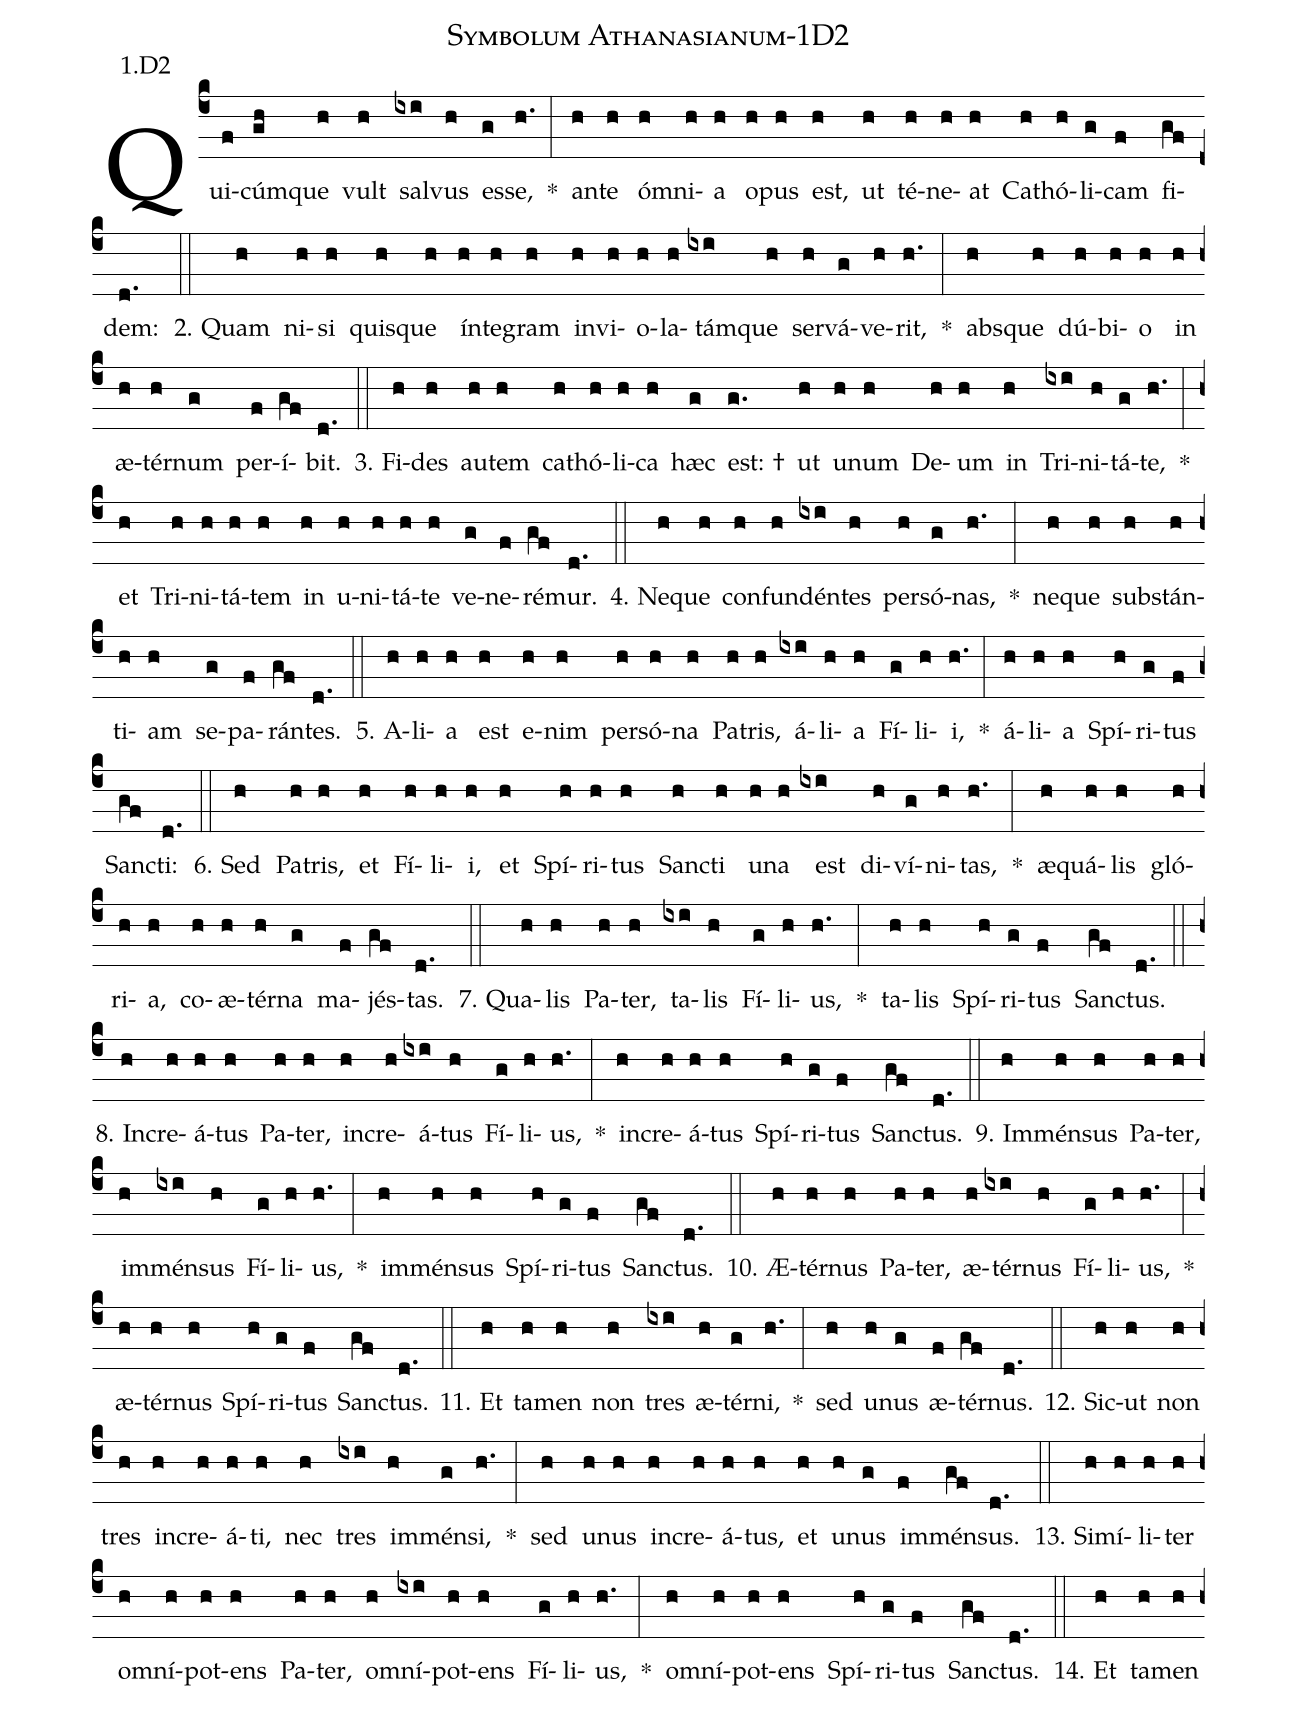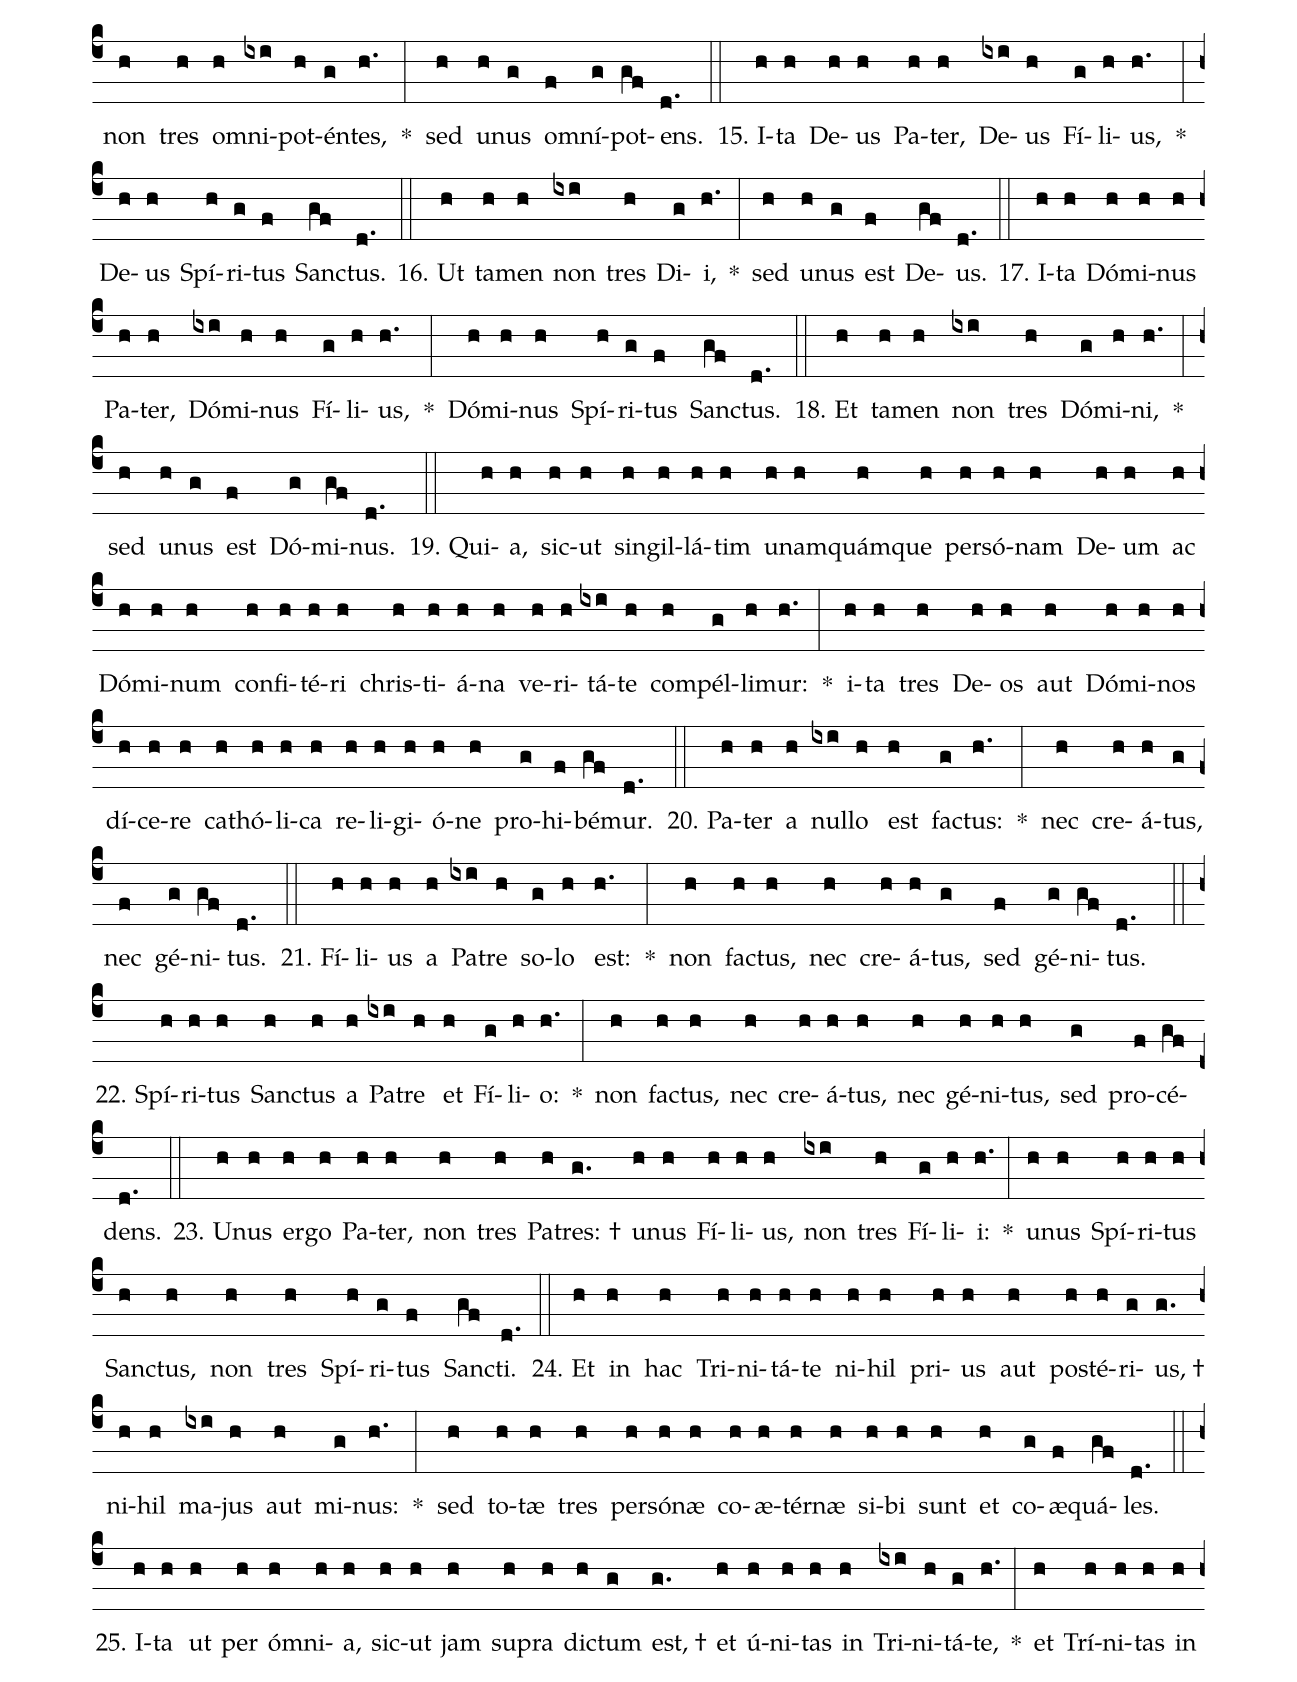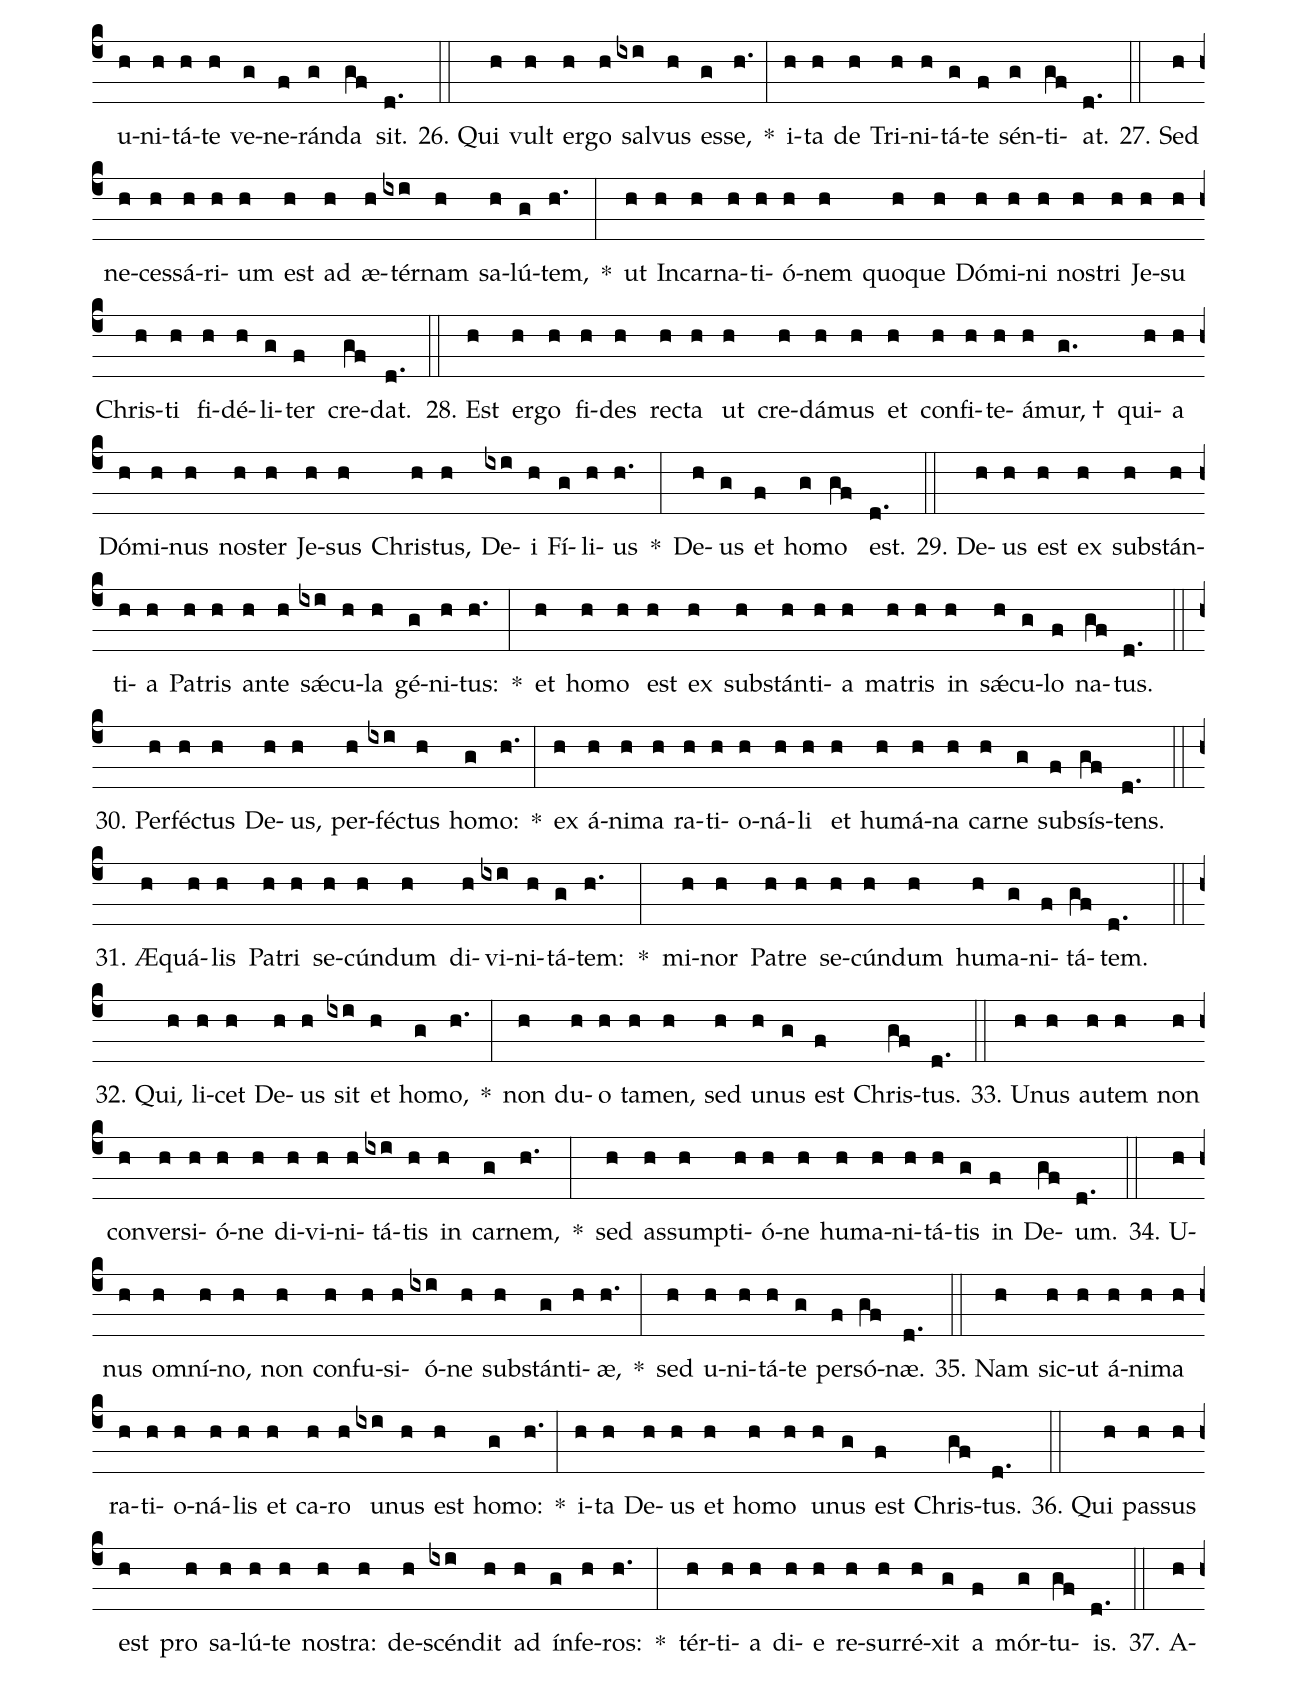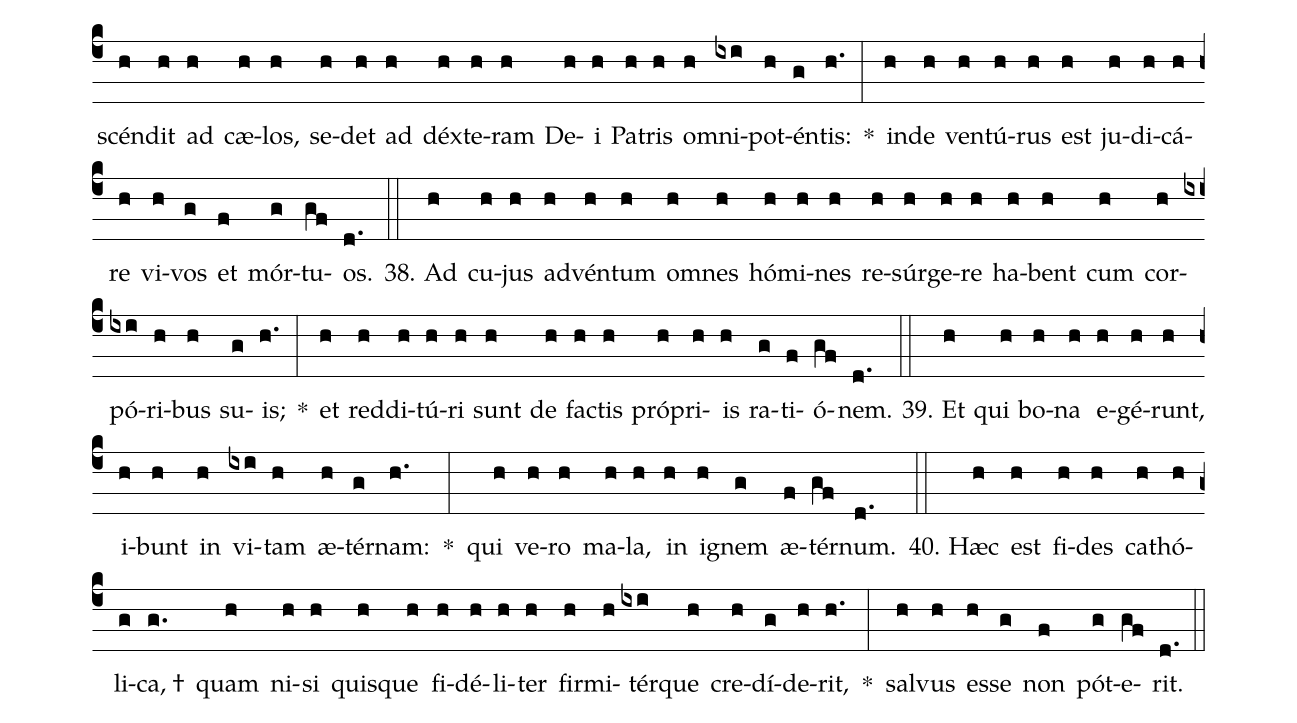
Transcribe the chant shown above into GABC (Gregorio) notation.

name: Symbolum Athanasianum-1D2;
annotation: 1.D2;
%%
(c4)Qui(f)cúm(gh)que(h) vult(h) sal(ixi)vus(h) es(g)se,(h.) *(:) an(h)te(h) óm(h)ni(h)a(h) o(h)pus(h) est,(h) ut(h) té(h)ne(h)at(h) Ca(h)thó(h)li(g)cam(f) fi(gf)dem:(d.) (::)
2. Quam(h) ni(h)si(h) quis(h)que(h) ín(h)te(h)gram(h) in(h)vi(h)o(h)la(h)tám(ixi)que(h) ser(h)vá(g)ve(h)rit,(h.) *(:) abs(h)que(h) dú(h)bi(h)o(h) in(h) æ(h)tér(h)num(g) per(f)í(gf)bit.(d.) (::)
3. Fi(h)des(h) au(h)tem(h) ca(h)thó(h)li(h)ca(h) hæc(g) est: †(g.) ut(h) u(h)num(h) De(h)um(h) in(h) Tri(ixi)ni(h)tá(g)te,(h.) *(:) et(h) Tri(h)ni(h)tá(h)tem(h) in(h) u(h)ni(h)tá(h)te(h) ve(g)ne(f)ré(gf)mur.(d.) (::)
4. Ne(h)que(h) con(h)fun(h)dén(ixi)tes(h) per(h)só(g)nas,(h.) *(:) ne(h)que(h) sub(h)stán(h)ti(h)am(h) se(g)pa(f)rán(gf)tes.(d.) (::)
5. A(h)li(h)a(h) est(h) e(h)nim(h) per(h)só(h)na(h) Pa(h)tris,(h) á(ixi)li(h)a(h) Fí(g)li(h)i,(h.) *(:) á(h)li(h)a(h) Spí(h)ri(g)tus(f) Sanc(gf)ti:(d.) (::)
6. Sed(h) Pa(h)tris,(h) et(h) Fí(h)li(h)i,(h) et(h) Spí(h)ri(h)tus(h) Sanc(h)ti(h) u(h)na(h) est(ixi) di(h)ví(g)ni(h)tas,(h.) *(:) æ(h)quá(h)lis(h) gló(h)ri(h)a,(h) co(h)æ(h)tér(h)na(g) ma(f)jés(gf)tas.(d.) (::)
7. Qua(h)lis(h) Pa(h)ter,(h) ta(ixi)lis(h) Fí(g)li(h)us,(h.) *(:) ta(h)lis(h) Spí(h)ri(g)tus(f) Sanc(gf)tus.(d.) (::)
8. In(h)cre(h)á(h)tus(h) Pa(h)ter,(h) in(h)cre(h)á(ixi)tus(h) Fí(g)li(h)us,(h.) *(:) in(h)cre(h)á(h)tus(h) Spí(h)ri(g)tus(f) Sanc(gf)tus.(d.) (::)
9. Im(h)mén(h)sus(h) Pa(h)ter,(h) im(h)mén(ixi)sus(h) Fí(g)li(h)us,(h.) *(:) im(h)mén(h)sus(h) Spí(h)ri(g)tus(f) Sanc(gf)tus.(d.) (::)
10. Æ(h)tér(h)nus(h) Pa(h)ter,(h) æ(h)tér(ixi)nus(h) Fí(g)li(h)us,(h.) *(:) æ(h)tér(h)nus(h) Spí(h)ri(g)tus(f) Sanc(gf)tus.(d.) (::)
11. Et(h) ta(h)men(h) non(h) tres(ixi) æ(h)tér(g)ni,(h.) *(:) sed(h) u(h)nus(g) æ(f)tér(gf)nus.(d.) (::)
12. Sic(h)ut(h) non(h) tres(h) in(h)cre(h)á(h)ti,(h) nec(h) tres(ixi) im(h)mén(g)si,(h.) *(:) sed(h) u(h)nus(h) in(h)cre(h)á(h)tus,(h) et(h) u(h)nus(g) im(f)mén(gf)sus.(d.) (::)
13. Si(h)mí(h)li(h)ter(h) om(h)ní(h)pot(h)ens(h) Pa(h)ter,(h) om(h)ní(ixi)pot(h)ens(h) Fí(g)li(h)us,(h.) *(:) om(h)ní(h)pot(h)ens(h) Spí(h)ri(g)tus(f) Sanc(gf)tus.(d.) (::)
14. Et(h) ta(h)men(h) non(h) tres(h) om(h)ni(ixi)pot(h)én(g)tes,(h.) *(:) sed(h) u(h)nus(g) om(f)ní(g)pot(gf)ens.(d.) (::)
15. I(h)ta(h) De(h)us(h) Pa(h)ter,(h) De(ixi)us(h) Fí(g)li(h)us,(h.) *(:) De(h)us(h) Spí(h)ri(g)tus(f) Sanc(gf)tus.(d.) (::)
16. Ut(h) ta(h)men(h) non(ixi) tres(h) Di(g)i,(h.) *(:) sed(h) u(h)nus(g) est(f) De(gf)us.(d.) (::)
17. I(h)ta(h) Dó(h)mi(h)nus(h) Pa(h)ter,(h) Dó(ixi)mi(h)nus(h) Fí(g)li(h)us,(h.) *(:) Dó(h)mi(h)nus(h) Spí(h)ri(g)tus(f) Sanc(gf)tus.(d.) (::)
18. Et(h) ta(h)men(h) non(ixi) tres(h) Dó(g)mi(h)ni,(h.) *(:) sed(h) u(h)nus(g) est(f) Dó(g)mi(gf)nus.(d.) (::)
19. Qui(h)a,(h) sic(h)ut(h) sin(h)gil(h)lá(h)tim(h) u(h)nam(h)quám(h)que(h) per(h)só(h)nam(h) De(h)um(h) ac(h) Dó(h)mi(h)num(h) con(h)fi(h)té(h)ri(h) chris(h)ti(h)á(h)na(h) ve(h)ri(h)tá(ixi)te(h) com(h)pél(g)li(h)mur:(h.) *(:) i(h)ta(h) tres(h) De(h)os(h) aut(h) Dó(h)mi(h)nos(h) dí(h)ce(h)re(h) ca(h)thó(h)li(h)ca(h) re(h)li(h)gi(h)ó(h)ne(h) pro(g)hi(f)bé(gf)mur.(d.) (::)
20. Pa(h)ter(h) a(h) nul(ixi)lo(h) est(h) fac(g)tus:(h.) *(:) nec(h) cre(h)á(h)tus,(g) nec(f) gé(g)ni(gf)tus.(d.) (::)
21. Fí(h)li(h)us(h) a(h) Pa(ixi)tre(h) so(g)lo(h) est:(h.) *(:) non(h) fac(h)tus,(h) nec(h) cre(h)á(h)tus,(g) sed(f) gé(g)ni(gf)tus.(d.) (::)
22. Spí(h)ri(h)tus(h) Sanc(h)tus(h) a(h) Pa(ixi)tre(h) et(h) Fí(g)li(h)o:(h.) *(:) non(h) fac(h)tus,(h) nec(h) cre(h)á(h)tus,(h) nec(h) gé(h)ni(h)tus,(h) sed(g) pro(f)cé(gf)dens.(d.) (::)
23. U(h)nus(h) er(h)go(h) Pa(h)ter,(h) non(h) tres(h) Pa(h)tres: †(g.) u(h)nus(h) Fí(h)li(h)us,(h) non(ixi) tres(h) Fí(g)li(h)i:(h.) *(:) u(h)nus(h) Spí(h)ri(h)tus(h) Sanc(h)tus,(h) non(h) tres(h) Spí(h)ri(g)tus(f) Sanc(gf)ti.(d.) (::)
24. Et(h) in(h) hac(h) Tri(h)ni(h)tá(h)te(h) ni(h)hil(h) pri(h)us(h) aut(h) post(h)é(h)ri(g)us, †(g.) ni(h)hil(h) ma(ixi)jus(h) aut(h) mi(g)nus:(h.) *(:) sed(h) to(h)tæ(h) tres(h) per(h)só(h)næ(h) co(h)æ(h)tér(h)næ(h) si(h)bi(h) sunt(h) et(h) co(g)æ(f)quá(gf)les.(d.) (::)
25. I(h)ta(h) ut(h) per(h) óm(h)ni(h)a,(h) sic(h)ut(h) jam(h) su(h)pra(h) dic(h)tum(g) est, †(g.) et(h) ú(h)ni(h)tas(h) in(h) Tri(ixi)ni(h)tá(g)te,(h.) *(:) et(h) Trí(h)ni(h)tas(h) in(h) u(h)ni(h)tá(h)te(h) ve(g)ne(f)rán(g)da(gf) sit.(d.) (::)
26. Qui(h) vult(h) er(h)go(h) sal(ixi)vus(h) es(g)se,(h.) *(:) i(h)ta(h) de(h) Tri(h)ni(h)tá(g)te(f) sén(g)ti(gf)at.(d.) (::)
27. Sed(h) ne(h)ces(h)sá(h)ri(h)um(h) est(h) ad(h) æ(h)tér(ixi)nam(h) sa(h)lú(g)tem,(h.) *(:) ut(h) In(h)car(h)na(h)ti(h)ó(h)nem(h) quo(h)que(h) Dó(h)mi(h)ni(h) nos(h)tri(h) Je(h)su(h) Chris(h)ti(h) fi(h)dé(h)li(g)ter(f) cre(gf)dat.(d.) (::)
28. Est(h) er(h)go(h) fi(h)des(h) rec(h)ta(h) ut(h) cre(h)dá(h)mus(h) et(h) con(h)fi(h)te(h)á(h)mur, †(g.) qui(h)a(h) Dó(h)mi(h)nus(h) nos(h)ter(h) Je(h)sus(h) Chris(h)tus,(h) De(ixi)i(h) Fí(g)li(h)us(h.) *(:) De(h)us(g) et(f) ho(g)mo(gf) est.(d.) (::)
29. De(h)us(h) est(h) ex(h) sub(h)stán(h)ti(h)a(h) Pa(h)tris(h) an(h)te(h) sǽ(ixi)cu(h)la(h) gé(g)ni(h)tus:(h.) *(:) et(h) ho(h)mo(h) est(h) ex(h) sub(h)stán(h)ti(h)a(h) ma(h)tris(h) in(h) sǽ(h)cu(g)lo(f) na(gf)tus.(d.) (::)
30. Per(h)féc(h)tus(h) De(h)us,(h) per(h)féc(ixi)tus(h) ho(g)mo:(h.) *(:) ex(h) á(h)ni(h)ma(h) ra(h)ti(h)o(h)ná(h)li(h) et(h) hu(h)má(h)na(h) car(h)ne(g) sub(f)sís(gf)tens.(d.) (::)
31. Æ(h)quá(h)lis(h) Pa(h)tri(h) se(h)cún(h)dum(h) di(h)vi(ixi)ni(h)tá(g)tem:(h.) *(:) mi(h)nor(h) Pa(h)tre(h) se(h)cún(h)dum(h) hu(h)ma(g)ni(f)tá(gf)tem.(d.) (::)
32. Qui,(h) li(h)cet(h) De(h)us(h) sit(ixi) et(h) ho(g)mo,(h.) *(:) non(h) du(h)o(h) ta(h)men,(h) sed(h) u(h)nus(g) est(f) Chris(gf)tus.(d.) (::)
33. U(h)nus(h) au(h)tem(h) non(h) con(h)ver(h)si(h)ó(h)ne(h) di(h)vi(h)ni(h)tá(ixi)tis(h) in(h) car(g)nem,(h.) *(:) sed(h) as(h)sump(h)ti(h)ó(h)ne(h) hu(h)ma(h)ni(h)tá(h)tis(g) in(f) De(gf)um.(d.) (::)
34. U(h)nus(h) om(h)ní(h)no,(h) non(h) con(h)fu(h)si(h)ó(ixi)ne(h) sub(h)stán(g)ti(h)æ,(h.) *(:) sed(h) u(h)ni(h)tá(h)te(g) per(f)só(gf)næ.(d.) (::)
35. Nam(h) sic(h)ut(h) á(h)ni(h)ma(h) ra(h)ti(h)o(h)ná(h)lis(h) et(h) ca(h)ro(h) u(ixi)nus(h) est(h) ho(g)mo:(h.) *(:) i(h)ta(h) De(h)us(h) et(h) ho(h)mo(h) u(h)nus(g) est(f) Chris(gf)tus.(d.) (::)
36. Qui(h) pas(h)sus(h) est(h) pro(h) sa(h)lú(h)te(h) nos(h)tra:(h) de(h)scén(ixi)dit(h) ad(h) ín(g)fe(h)ros:(h.) *(:) tér(h)ti(h)a(h) di(h)e(h) re(h)sur(h)ré(h)xit(g) a(f) mór(g)tu(gf)is.(d.) (::)
37. A(h)scén(h)dit(h) ad(h) cæ(h)los,(h) se(h)det(h) ad(h) déx(h)te(h)ram(h) De(h)i(h) Pa(h)tris(h) om(h)ni(ixi)pot(h)én(g)tis:(h.) *(:) in(h)de(h) ven(h)tú(h)rus(h) est(h) ju(h)di(h)cá(h)re(h) vi(h)vos(g) et(f) mór(g)tu(gf)os.(d.) (::)
38. Ad(h) cu(h)jus(h) ad(h)vén(h)tum(h) om(h)nes(h) hó(h)mi(h)nes(h) re(h)súr(h)ge(h)re(h) ha(h)bent(h) cum(h) cor(h)pó(ixi)ri(h)bus(h) su(g)is;(h.) *(:) et(h) red(h)di(h)tú(h)ri(h) sunt(h) de(h) fac(h)tis(h) pró(h)pri(h)is(h) ra(g)ti(f)ó(gf)nem.(d.) (::)
39. Et(h) qui(h) bo(h)na(h) e(h)gé(h)runt,(h) i(h)bunt(h) in(h) vi(ixi)tam(h) æ(h)tér(g)nam:(h.) *(:) qui(h) ve(h)ro(h) ma(h)la,(h) in(h) i(h)gnem(g) æ(f)tér(gf)num.(d.) (::)
40. Hæc(h) est(h) fi(h)des(h) ca(h)thó(h)li(g)ca, †(g.) quam(h) ni(h)si(h) quis(h)que(h) fi(h)dé(h)li(h)ter(h) fir(h)mi(h)tér(ixi)que(h) cre(h)dí(g)de(h)rit,(h.) *(:) sal(h)vus(h) es(h)se(g) non(f) pót(g)e(gf)rit.(d.) (::)
